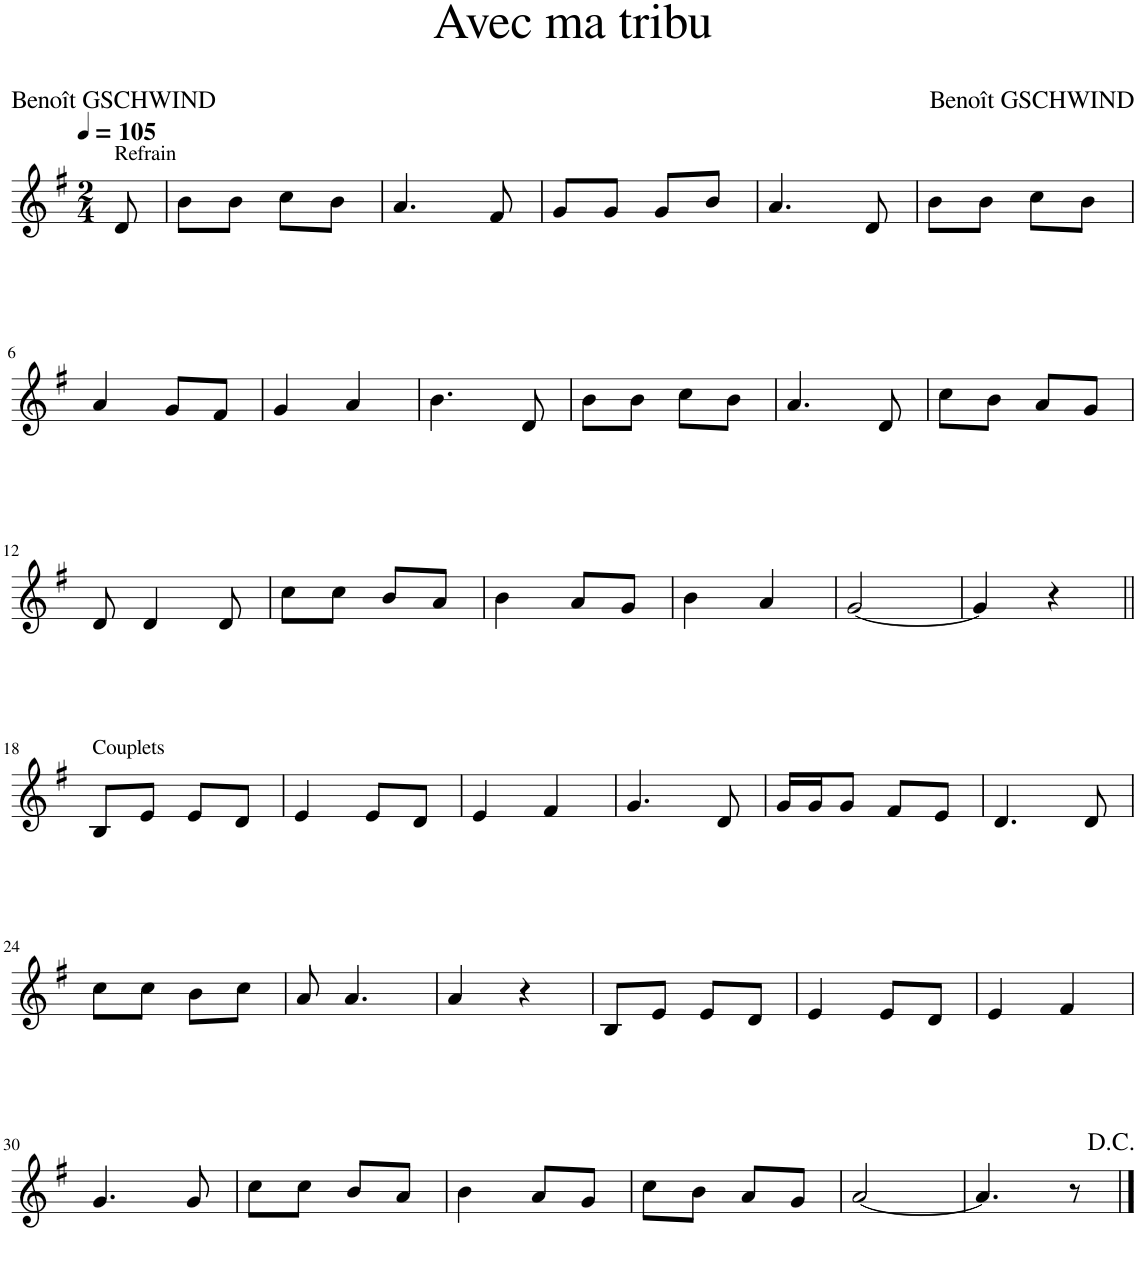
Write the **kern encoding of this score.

**kern
*part1
*staff1
*I"Voix
*I'Vx.
*clefG2
*k[f#]
*M2/4
*MM105
=
!LO:TX:a:t=Refrain
8d/
=1
8b\L
8b\J
8cc\L
8b\J
=2
4.a/
8f#/
=3
8g/L
8g/J
8g/L
8b/J
=4
4.a/
8d/
=5
8b\L
8b\J
8cc\L
8b\J
!!LO:LB:g=z
=6
4a/
8g/L
8f#/J
=7
4g/
4a/
=8
4.b\
8d/
=9
8b\L
8b\J
8cc\L
8b\J
=10
4.a/
8d/
=11
8cc\L
8b\J
8a/L
8g/J
!!LO:LB:g=z
=12
8d/
4d/
8d/
=13
8cc\L
8cc\J
8b/L
8a/J
=14
4b\
8a/L
8g/J
=15
4b\
4a/
=16
[<2g/
=17
4g/]
4r
!!LO:LB:g=z
=18||
!LO:TX:a:t=Couplets
8B/L
8e/J
8e/L
8d/J
=19
4e/
8e/L
8d/J
=20
4e/
4f#/
=21
4.g/
8d/
=22
16g/LL
16g/J
8g/J
8f#/L
8e/J
=23
4.d/
8d/
!!LO:LB:g=z
=24
8cc\L
8cc\J
8b\L
8cc\J
=25
8a/
4.a/
=26
4a/
4r
=27
8B/L
8e/J
8e/L
8d/J
=28
4e/
8e/L
8d/J
=29
4e/
4f#/
!!LO:LB:g=z
=30
4.g/
8g/
=31
8cc\L
8cc\J
8b/L
8a/J
=32
4b\
8a/L
8g/J
=33
8cc\L
8b\J
8a/L
8g/J
=34
[<2a/
=35
4.a/]
8r
==
*-
